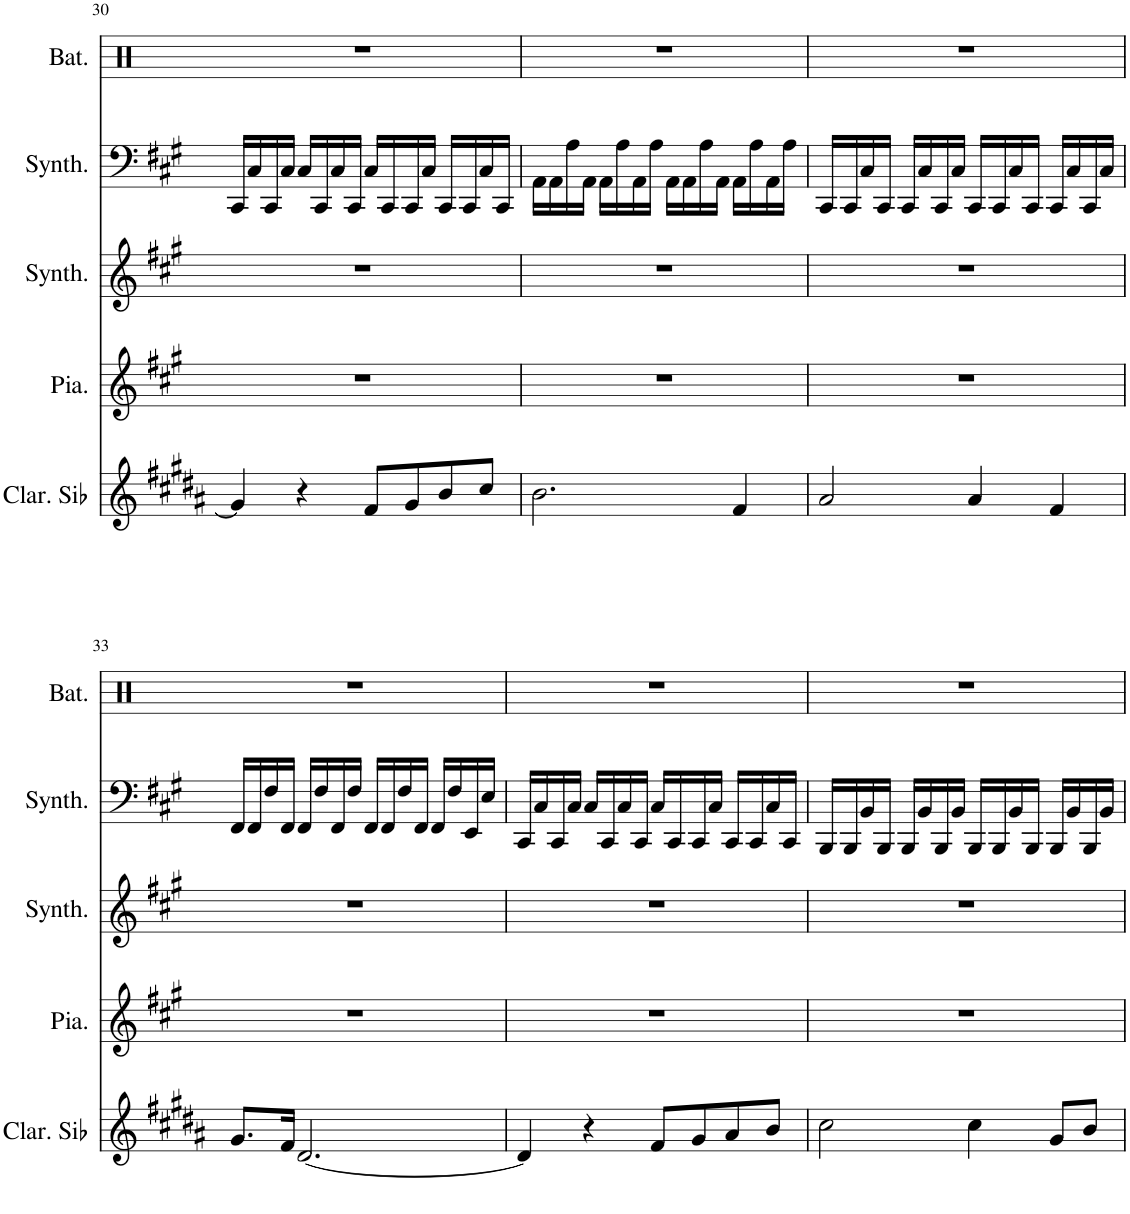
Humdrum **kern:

**kern	**kern	**kern	**kern	**kern
*part5	*part4	*part3	*part2	*part1
*staff5	*staff4	*staff3	*staff2	*staff1
*I"Clarinette en Sib	*I"Piano, Bright Acoustic Piano	*I"Synthétiseur Pad, Pad 2 (warm)	*I"Synthétiseur de basses, Synth Bass 1	*I"Batterie, Drums
*I'Clar. Sib	*I'Pia.	*I'Synth.	*I'Synth.	*I'Bat.
!!LO:PB:g=z
*clefG2	*clefG2	*clefG2	*clefF4	*clefX
*Trd1c2	*	*	*	*
*k[f#c#g#d#a#]	*k[f#c#g#]	*k[f#c#g#]	*k[f#c#g#]	*k[]
*M4/4	*M4/4	*M4/4	*M4/4	*M4/4
=30	=30	=30	=30	=30
4g#/]	1r	1r	16CC#/LL	1r
.	.	.	16C#/	.
.	.	.	16CC#/	.
.	.	.	16C#/JJ	.
4r	.	.	16C#/LL	.
.	.	.	16CC#/	.
.	.	.	16C#/	.
.	.	.	16CC#/JJ	.
8f#/L	.	.	16C#/LL	.
.	.	.	16CC#/	.
8g#/	.	.	16CC#/	.
.	.	.	16C#/JJ	.
8b/	.	.	16CC#/LL	.
.	.	.	16CC#/	.
8cc#/J	.	.	16C#/	.
.	.	.	16CC#/JJ	.
=31	=31	=31	=31	=31
2.b\	1r	1r	16AA\LL	1r
.	.	.	16AA\	.
.	.	.	16A\	.
.	.	.	16AA\JJ	.
.	.	.	16AA\LL	.
.	.	.	16A\	.
.	.	.	16AA\	.
.	.	.	16A\JJ	.
.	.	.	16AA\LL	.
.	.	.	16AA\	.
.	.	.	16A\	.
.	.	.	16AA\JJ	.
4f#/	.	.	16AA\LL	.
.	.	.	16A\	.
.	.	.	16AA\	.
.	.	.	16A\JJ	.
=32	=32	=32	=32	=32
2a#/	1r	1r	16CC#/LL	1r
.	.	.	16CC#/	.
.	.	.	16C#/	.
.	.	.	16CC#/JJ	.
.	.	.	16CC#/LL	.
.	.	.	16C#/	.
.	.	.	16CC#/	.
.	.	.	16C#/JJ	.
4a#/	.	.	16CC#/LL	.
.	.	.	16CC#/	.
.	.	.	16C#/	.
.	.	.	16CC#/JJ	.
4f#/	.	.	16CC#/LL	.
.	.	.	16C#/	.
.	.	.	16CC#/	.
.	.	.	16C#/JJ	.
!!LO:LB:g=z
=33	=33	=33	=33	=33
8.g#/L	1r	1r	16FF#/LL	1r
.	.	.	16FF#/	.
.	.	.	16F#/	.
16f#/Jk	.	.	16FF#/JJ	.
[2.d#/	.	.	16FF#/LL	.
.	.	.	16F#/	.
.	.	.	16FF#/	.
.	.	.	16F#/JJ	.
.	.	.	16FF#/LL	.
.	.	.	16FF#/	.
.	.	.	16F#/	.
.	.	.	16FF#/JJ	.
.	.	.	16FF#/LL	.
.	.	.	16F#/	.
.	.	.	16EE/	.
.	.	.	16E/JJ	.
=34	=34	=34	=34	=34
4d#/]	1r	1r	16CC#/LL	1r
.	.	.	16C#/	.
.	.	.	16CC#/	.
.	.	.	16C#/JJ	.
4r	.	.	16C#/LL	.
.	.	.	16CC#/	.
.	.	.	16C#/	.
.	.	.	16CC#/JJ	.
8f#/L	.	.	16C#/LL	.
.	.	.	16CC#/	.
8g#/	.	.	16CC#/	.
.	.	.	16C#/JJ	.
8a#/	.	.	16CC#/LL	.
.	.	.	16CC#/	.
8b/J	.	.	16C#/	.
.	.	.	16CC#/JJ	.
=35	=35	=35	=35	=35
2cc#\	1r	1r	16BBB/LL	1r
.	.	.	16BBB/	.
.	.	.	16BB/	.
.	.	.	16BBB/JJ	.
.	.	.	16BBB/LL	.
.	.	.	16BB/	.
.	.	.	16BBB/	.
.	.	.	16BB/JJ	.
4cc#\	.	.	16BBB/LL	.
.	.	.	16BBB/	.
.	.	.	16BB/	.
.	.	.	16BBB/JJ	.
8g#/L	.	.	16BBB/LL	.
.	.	.	16BB/	.
8b/J	.	.	16BBB/	.
.	.	.	16BB/JJ	.
=	=	=	=	=
*-	*-	*-	*-	*-
